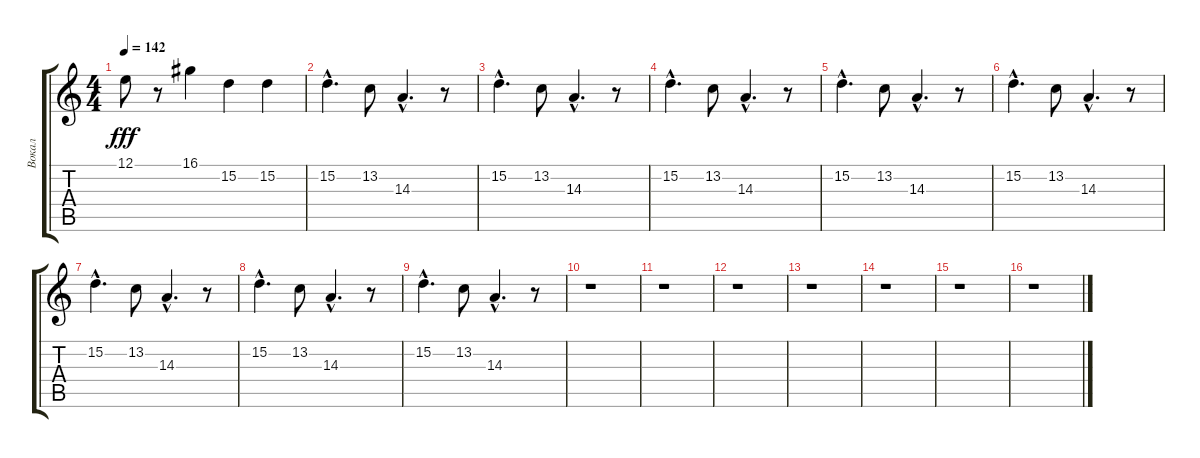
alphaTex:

\track ("Вокал" "Вокал") {instrument viola}
\staff {score tabs}
\tuning (E4 B3 G3 D3 A2 E2) {hide}
\ts (4 4)
\tempo 142
\clef g2
\ks c
12.1.8{dy fff} r.8 16.1.4 15.2.4 15.2.4 |
15.2{hac}.4{d} 13.2.8 14.3{hac}.4{d} r.8 |
15.2{hac}.4{d} 13.2.8 14.3{hac}.4{d} r.8 |
15.2{hac}.4{d} 13.2.8 14.3{hac}.4{d} r.8 |
15.2{hac}.4{d} 13.2.8 14.3{hac}.4{d} r.8 |
15.2{hac}.4{d} 13.2.8 14.3{hac}.4{d} r.8 |
15.2{hac}.4{d} 13.2.8 14.3{hac}.4{d} r.8 |
15.2{hac}.4{d} 13.2.8 14.3{hac}.4{d} r.8 |
15.2{hac}.4{d} 13.2.8 14.3{hac}.4{d} r.8 |
r.1 |
r.1 |
r.1 |
r.1 |
r.1 |
r.1 |
r.1
